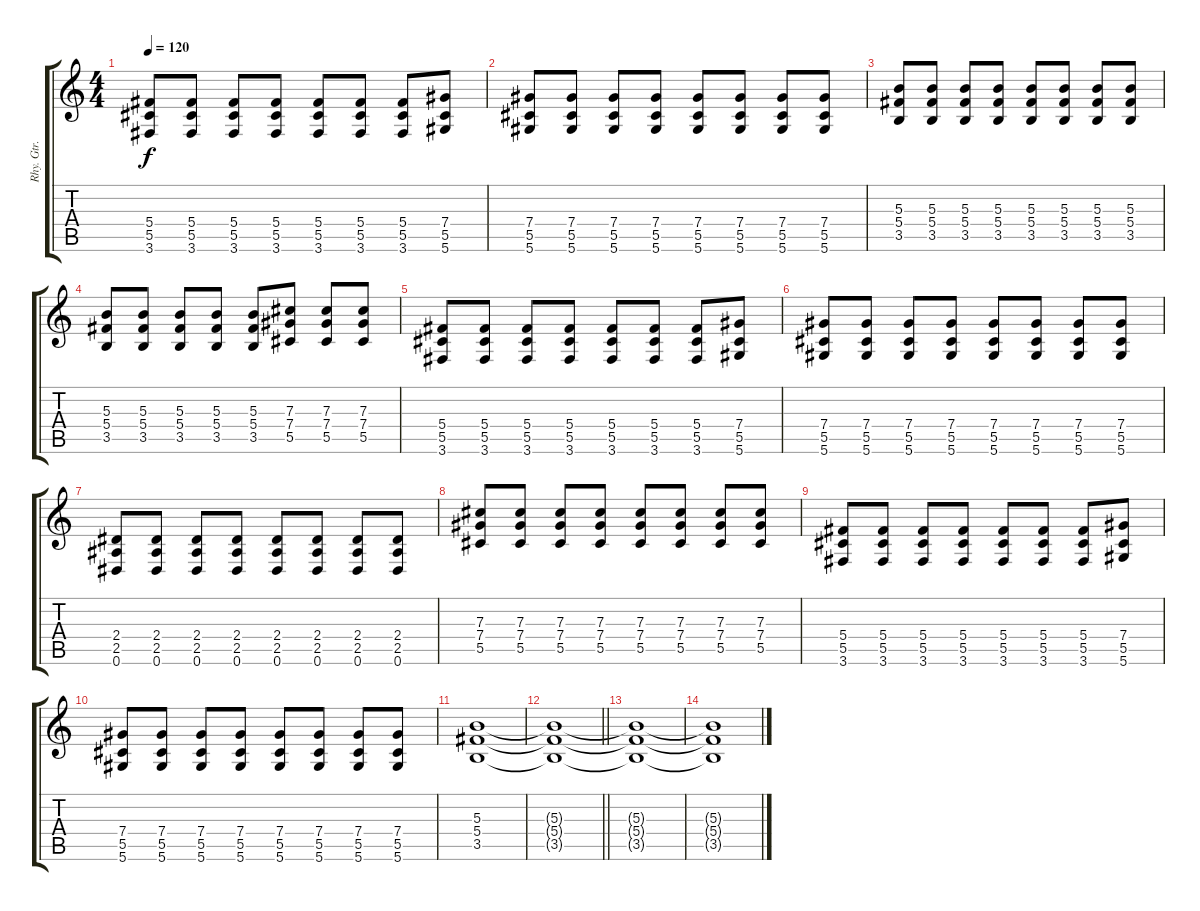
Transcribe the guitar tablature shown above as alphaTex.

\track ("Rhy. Gtr. 1" "Rhy. Gtr. ") {instrument distortionguitar}
\staff {score tabs}
\tuning (Eb4 Bb3 Gb3 Db3 Ab2 Eb2) {hide}
\ts (4 4)
\tempo 120
\clef g2
\ks c
(5.4 5.5 3.6).8{dy f} (5.4 5.5 3.6).8 (5.4 5.5 3.6).8 (5.4 5.5 3.6).8 (5.4 5.5 3.6).8 (5.4 5.5 3.6).8 (5.4 5.5 3.6).8 (7.4 5.5 5.6).8 |
(7.4 5.5 5.6).8 (7.4 5.5 5.6).8 (7.4 5.5 5.6).8 (7.4 5.5 5.6).8 (7.4 5.5 5.6).8 (7.4 5.5 5.6).8 (7.4 5.5 5.6).8 (7.4 5.5 5.6).8 |
(5.3 5.4 3.5).8 (5.3 5.4 3.5).8 (5.3 5.4 3.5).8 (5.3 5.4 3.5).8 (5.3 5.4 3.5).8 (5.3 5.4 3.5).8 (5.3 5.4 3.5).8 (5.3 5.4 3.5).8 |
(5.3 5.4 3.5).8 (5.3 5.4 3.5).8 (5.3 5.4 3.5).8 (5.3 5.4 3.5).8 (5.3 5.4 3.5).8 (7.3 7.4 5.5).8 (7.3 7.4 5.5).8 (7.3 7.4 5.5).8 |
(5.4 5.5 3.6).8 (5.4 5.5 3.6).8 (5.4 5.5 3.6).8 (5.4 5.5 3.6).8 (5.4 5.5 3.6).8 (5.4 5.5 3.6).8 (5.4 5.5 3.6).8 (7.4 5.5 5.6).8 |
(7.4 5.5 5.6).8 (7.4 5.5 5.6).8 (7.4 5.5 5.6).8 (7.4 5.5 5.6).8 (7.4 5.5 5.6).8 (7.4 5.5 5.6).8 (7.4 5.5 5.6).8 (7.4 5.5 5.6).8 |
(2.4 2.5 0.6).8 (2.4 2.5 0.6).8 (2.4 2.5 0.6).8 (2.4 2.5 0.6).8 (2.4 2.5 0.6).8 (2.4 2.5 0.6).8 (2.4 2.5 0.6).8 (2.4 2.5 0.6).8 |
(7.3 7.4 5.5).8 (7.3 7.4 5.5).8 (7.3 7.4 5.5).8 (7.3 7.4 5.5).8 (7.3 7.4 5.5).8 (7.3 7.4 5.5).8 (7.3 7.4 5.5).8 (7.3 7.4 5.5).8 |
(5.4 5.5 3.6).8 (5.4 5.5 3.6).8 (5.4 5.5 3.6).8 (5.4 5.5 3.6).8 (5.4 5.5 3.6).8 (5.4 5.5 3.6).8 (5.4 5.5 3.6).8 (7.4 5.5 5.6).8 |
(7.4 5.5 5.6).8 (7.4 5.5 5.6).8 (7.4 5.5 5.6).8 (7.4 5.5 5.6).8 (7.4 5.5 5.6).8 (7.4 5.5 5.6).8 (7.4 5.5 5.6).8 (7.4 5.5 5.6).8 |
(5.3 5.4 3.5).1 |
\barLineRight lightlight
(5.3{t} 5.4{t} 3.5{t}).1 |
(5.3{t} 5.4{t} 3.5{t}).1 |
(5.3{t} 5.4{t} 3.5{t}).1
